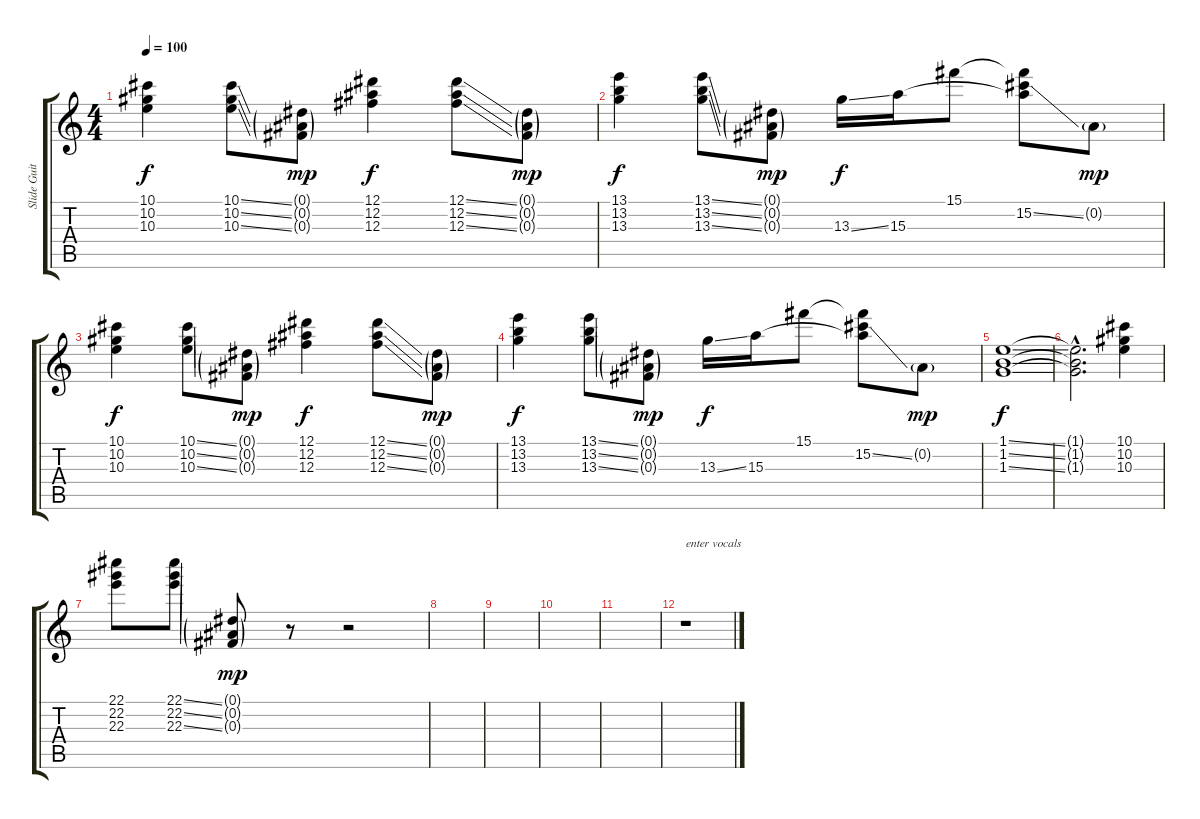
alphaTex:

\track ("Slide Guitar" "Slide Guit") {instrument distortionguitar}
\staff {score tabs}
\tuning (Eb4 Bb3 Gb3 Db3 Ab2 Eb2) {hide}
\ts (4 4)
\tempo 100
\clef g2
\ks c
(10.1 10.2 10.3).4{dy f} (10.1{ss} 10.2{ss} 10.3{ss}).8 (0.1{g} 0.2{g} 0.3{g}).8{dy mp} (12.1 12.2 12.3).4{dy f} (12.1{ss} 12.2{ss} 12.3{ss}).8 (0.1{g} 0.2{g} 0.3{g}).8{dy mp} |
(13.1 13.2 13.3).4{dy f} (13.1{ss} 13.2{ss} 13.3{ss}).8 (0.1{g} 0.2{g} 0.3{g}).8{dy mp} 13.3{ss}.16{dy f} 15.3.16 15.1.8 (15.1{t} 15.2{ss} 15.3{t}).8 0.2{g}.8{dy mp} |
(10.1 10.2 10.3).4{dy f} (10.1{ss} 10.2{ss} 10.3{ss}).8 (0.1{g} 0.2{g} 0.3{g}).8{dy mp} (12.1 12.2 12.3).4{dy f} (12.1{ss} 12.2{ss} 12.3{ss}).8 (0.1{g} 0.2{g} 0.3{g}).8{dy mp} |
(13.1 13.2 13.3).4{dy f} (13.1{ss} 13.2{ss} 13.3{ss}).8 (0.1{g} 0.2{g} 0.3{g}).8{dy mp} 13.3{ss}.16{dy f} 15.3.16 15.1.8 (15.1{t} 15.2{ss} 15.3{t}).8 0.2{g}.8{dy mp} |
(1.1{ss} 1.2{ss} 1.3{ss}).1{dy f} |
(1.1{hac t} 1.2{hac t} 1.3{hac t}).2{d} (10.1 10.2 10.3).4 |
(22.1 22.2 22.3).8 (22.1{ss} 22.2{ss} 22.3{ss}).8 (0.1{g} 0.2{g} 0.3{g}).8{dy mp} r.8 r.2 |
|
|
|
|
r.1{txt "enter vocals"}
